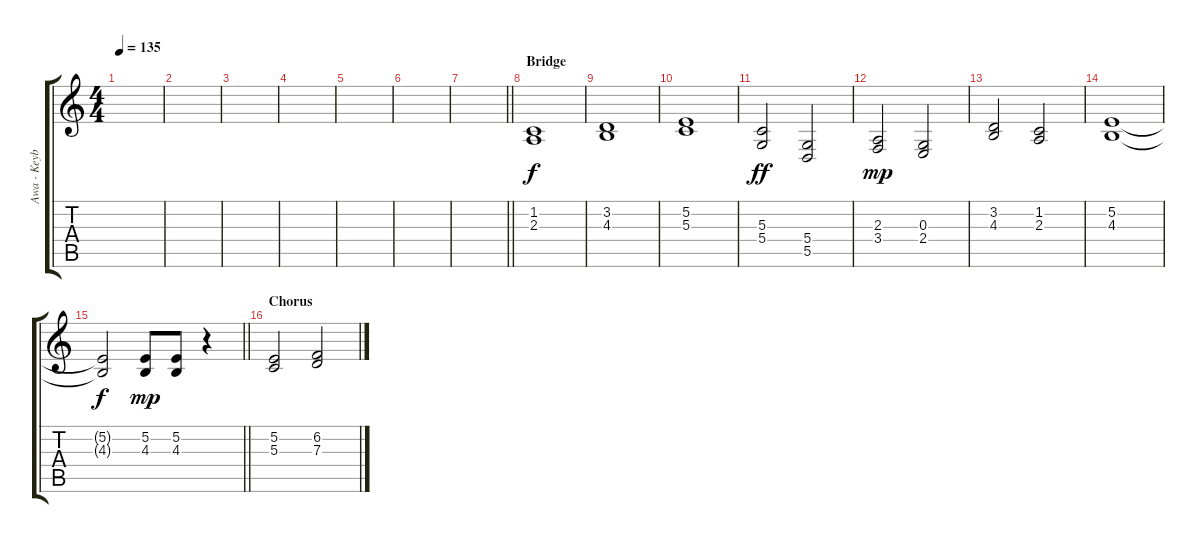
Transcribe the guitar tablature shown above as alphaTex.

\track ("Awa - Keyboard" "Awa - Keyb") {instrument pad4choir}
\staff {score tabs}
\tuning (E4 B3 G3 D3 A2 E2) {hide}
\ts (4 4)
\tempo 135
\clef g2
\ks c
|
|
|
|
|
|
\barLineRight lightlight
|
\section ("" "Bridge")
(1.2 2.3).1 |
(3.2 4.3).1{dy f} |
(5.2 5.3).1 |
(5.3 5.4).2{dy ff} (5.4 5.5).2 |
(2.3 3.4).2{dy mp} (0.3 2.4).2 |
(3.2 4.3).2 (1.2 2.3).2 |
(5.2 4.3).1 |
\barLineRight lightlight
(5.2{t} 4.3{t}).2{dy f} (5.2 4.3).8{dy mp} (5.2 4.3).8 r.4 |
\section ("" "Chorus")
(5.2 5.3).2 (6.2 7.3).2
